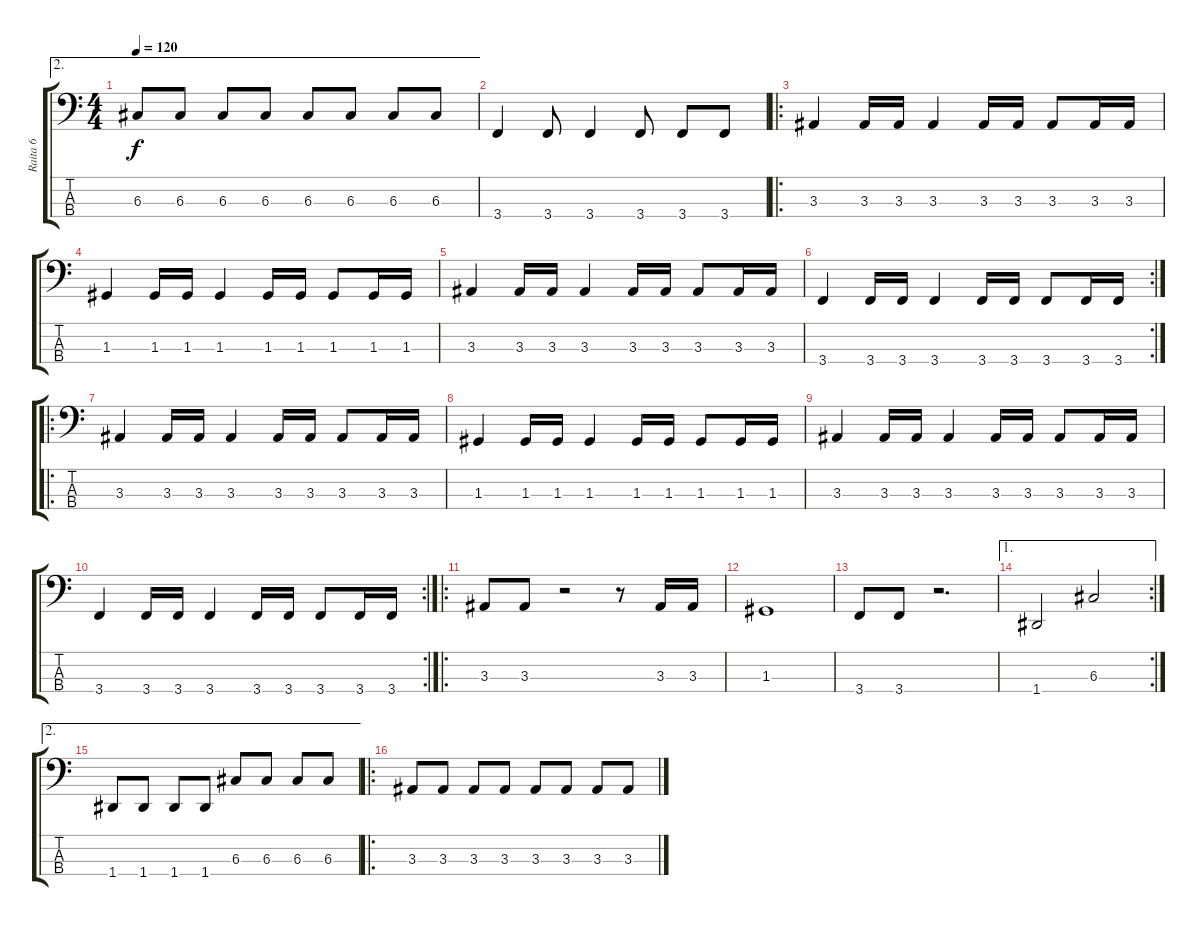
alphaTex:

\track ("Raita 6" "Raita 6") {instrument electricbassfinger}
\staff {score tabs}
\tuning (F2 C2 G1 D1) {hide}
\ae 2
\ts (4 4)
\tempo 120
\clef f4
\ks c
6.3.8{dy f} 6.3.8 6.3.8 6.3.8 6.3.8 6.3.8 6.3.8 6.3.8 |
3.4.4 3.4.8 3.4.4 3.4.8 3.4.8 3.4.8 |
\ro
3.3.4 3.3.16 3.3.16 3.3.4 3.3.16 3.3.16 3.3.8 3.3.16 3.3.16 |
1.3.4 1.3.16 1.3.16 1.3.4 1.3.16 1.3.16 1.3.8 1.3.16 1.3.16 |
3.3.4 3.3.16 3.3.16 3.3.4 3.3.16 3.3.16 3.3.8 3.3.16 3.3.16 |
\rc 2
3.4.4 3.4.16 3.4.16 3.4.4 3.4.16 3.4.16 3.4.8 3.4.16 3.4.16 |
\ro
3.3.4 3.3.16 3.3.16 3.3.4 3.3.16 3.3.16 3.3.8 3.3.16 3.3.16 |
1.3.4 1.3.16 1.3.16 1.3.4 1.3.16 1.3.16 1.3.8 1.3.16 1.3.16 |
3.3.4 3.3.16 3.3.16 3.3.4 3.3.16 3.3.16 3.3.8 3.3.16 3.3.16 |
\rc 2
3.4.4 3.4.16 3.4.16 3.4.4 3.4.16 3.4.16 3.4.8 3.4.16 3.4.16 |
\ro
3.3.8 3.3.8 r.2 r.8 3.3.16 3.3.16 |
1.3.1 |
3.4.8 3.4.8 r.2{d} |
\ae 1
\rc 2
1.4.2 6.3.2 |
\ae 2
1.4.8 1.4.8 1.4.8 1.4.8 6.3.8 6.3.8 6.3.8 6.3.8 |
\ro
3.3.8 3.3.8 3.3.8 3.3.8 3.3.8 3.3.8 3.3.8 3.3.8
